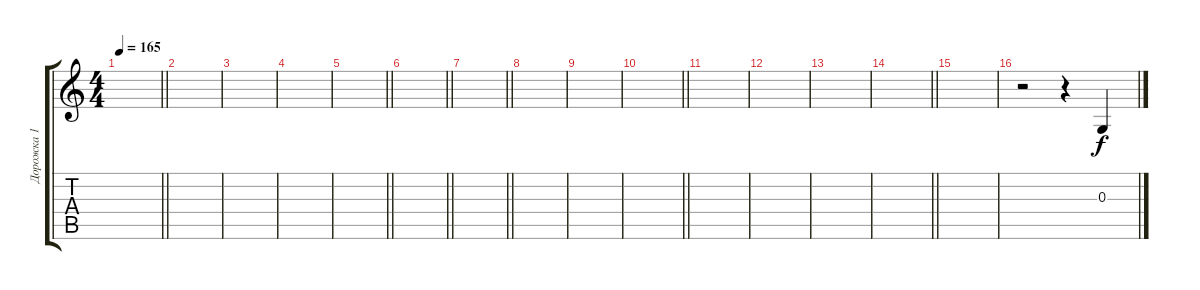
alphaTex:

\track ("Дорожка 1" "Дорожка 1") {instrument acousticgrandpiano}
\staff {score tabs}
\tuning (E4 B3 G3 D3 A2 E2) {hide}
\ts (4 4)
\tempo 165
\clef g2
\barLineRight lightlight
\ks c
|
|
|
|
\barLineRight lightlight
|
\barLineRight lightlight
|
\barLineRight lightlight
|
|
|
\barLineRight lightlight
|
|
|
|
\barLineRight lightlight
|
|
r.2 r.4 0.3.4
